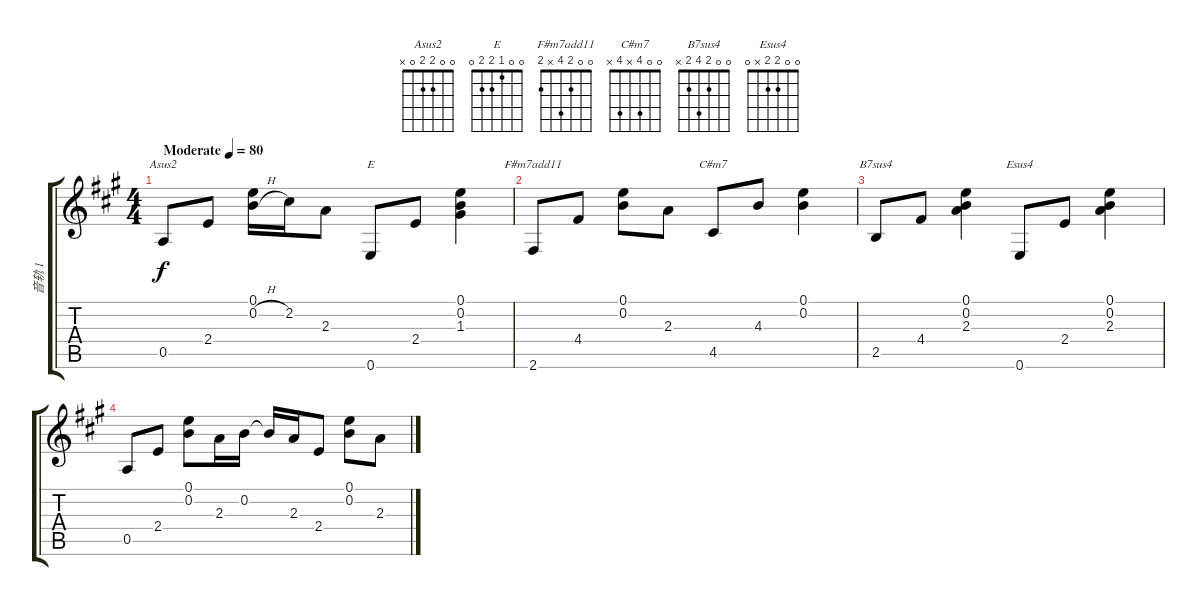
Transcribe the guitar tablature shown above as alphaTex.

\track ("音轨 1" "音轨 1") {instrument acousticguitarsteel}
\staff {score tabs}
\tuning (E4 B3 G3 D3 A2 E2) {hide}
\chord ("Asus2" 0 0 2 2 0 x)
\chord ("E" 0 0 1 2 2 0)
\chord ("F#m7add11" 0 0 2 4 x 2)
\chord ("C#m7" 0 0 4 x 4 x)
\chord ("B7sus4" 0 0 2 4 2 x)
\chord ("Esus4" 0 0 2 2 x 0)
\ts (4 4)
\tempo (80 "Moderate")
\clef g2
\ks a
0.5.8{ch "Asus2" dy f instrument acousticguitarsteel} 2.4.8 (0.1 0.2{h}).16 2.2.16 2.3.8 0.6.8{ch "E"} 2.4.8 (0.1 0.2 1.3).4 |
2.6.8{ch "F#m7add11"} 4.4.8 (0.1 0.2).8 2.3.8 4.5.8{ch "C#m7"} 4.3.8 (0.1 0.2).4 |
2.5.8{ch "B7sus4"} 4.4.8 (0.1 0.2 2.3).4 0.6.8{ch "Esus4"} 2.4.8 (0.1 0.2 2.3).4 |
0.5.8 2.4.8 (0.1 0.2).8 2.3.16 0.2.16 0.2{t}.16 2.3.16 2.4.8 (0.1 0.2).8 2.3.8
